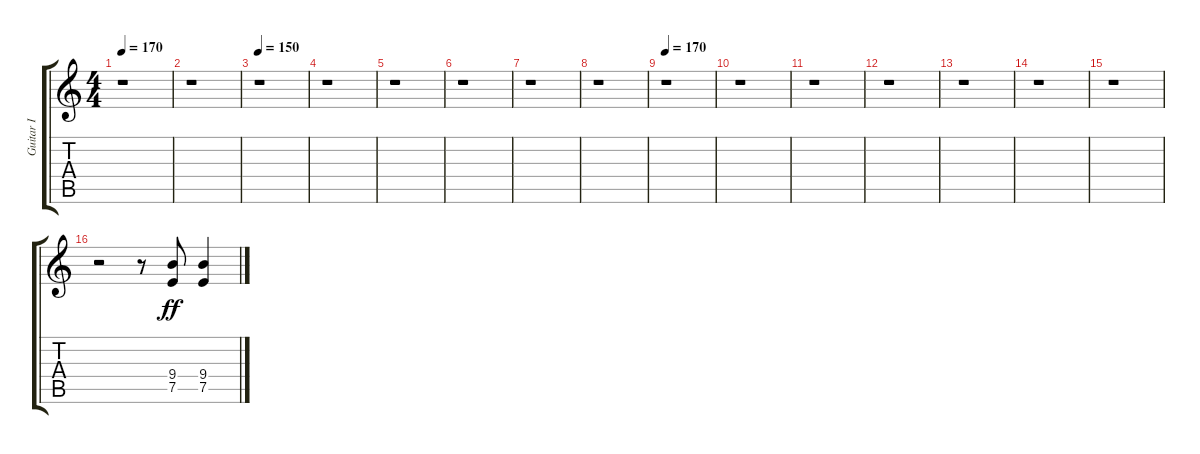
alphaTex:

\track ("Guitar I" "Guitar I") {instrument distortionguitar}
\staff {score tabs}
\tuning (E4 B3 G3 D3 A2 E2) {hide}
\ts (4 4)
\tempo 170
\tempo 150
\tempo 170
\clef g2
\ks c
r.1{dy ff instrument distortionguitar} |
r.1 |
\tempo 150
r.1 |
r.1 |
r.1 |
r.1 |
r.1 |
r.1 |
\tempo 170
r.1 |
r.1 |
r.1 |
r.1 |
r.1 |
r.1 |
r.1 |
r.2 r.8 (9.4 7.5).8 (9.4 7.5).4
